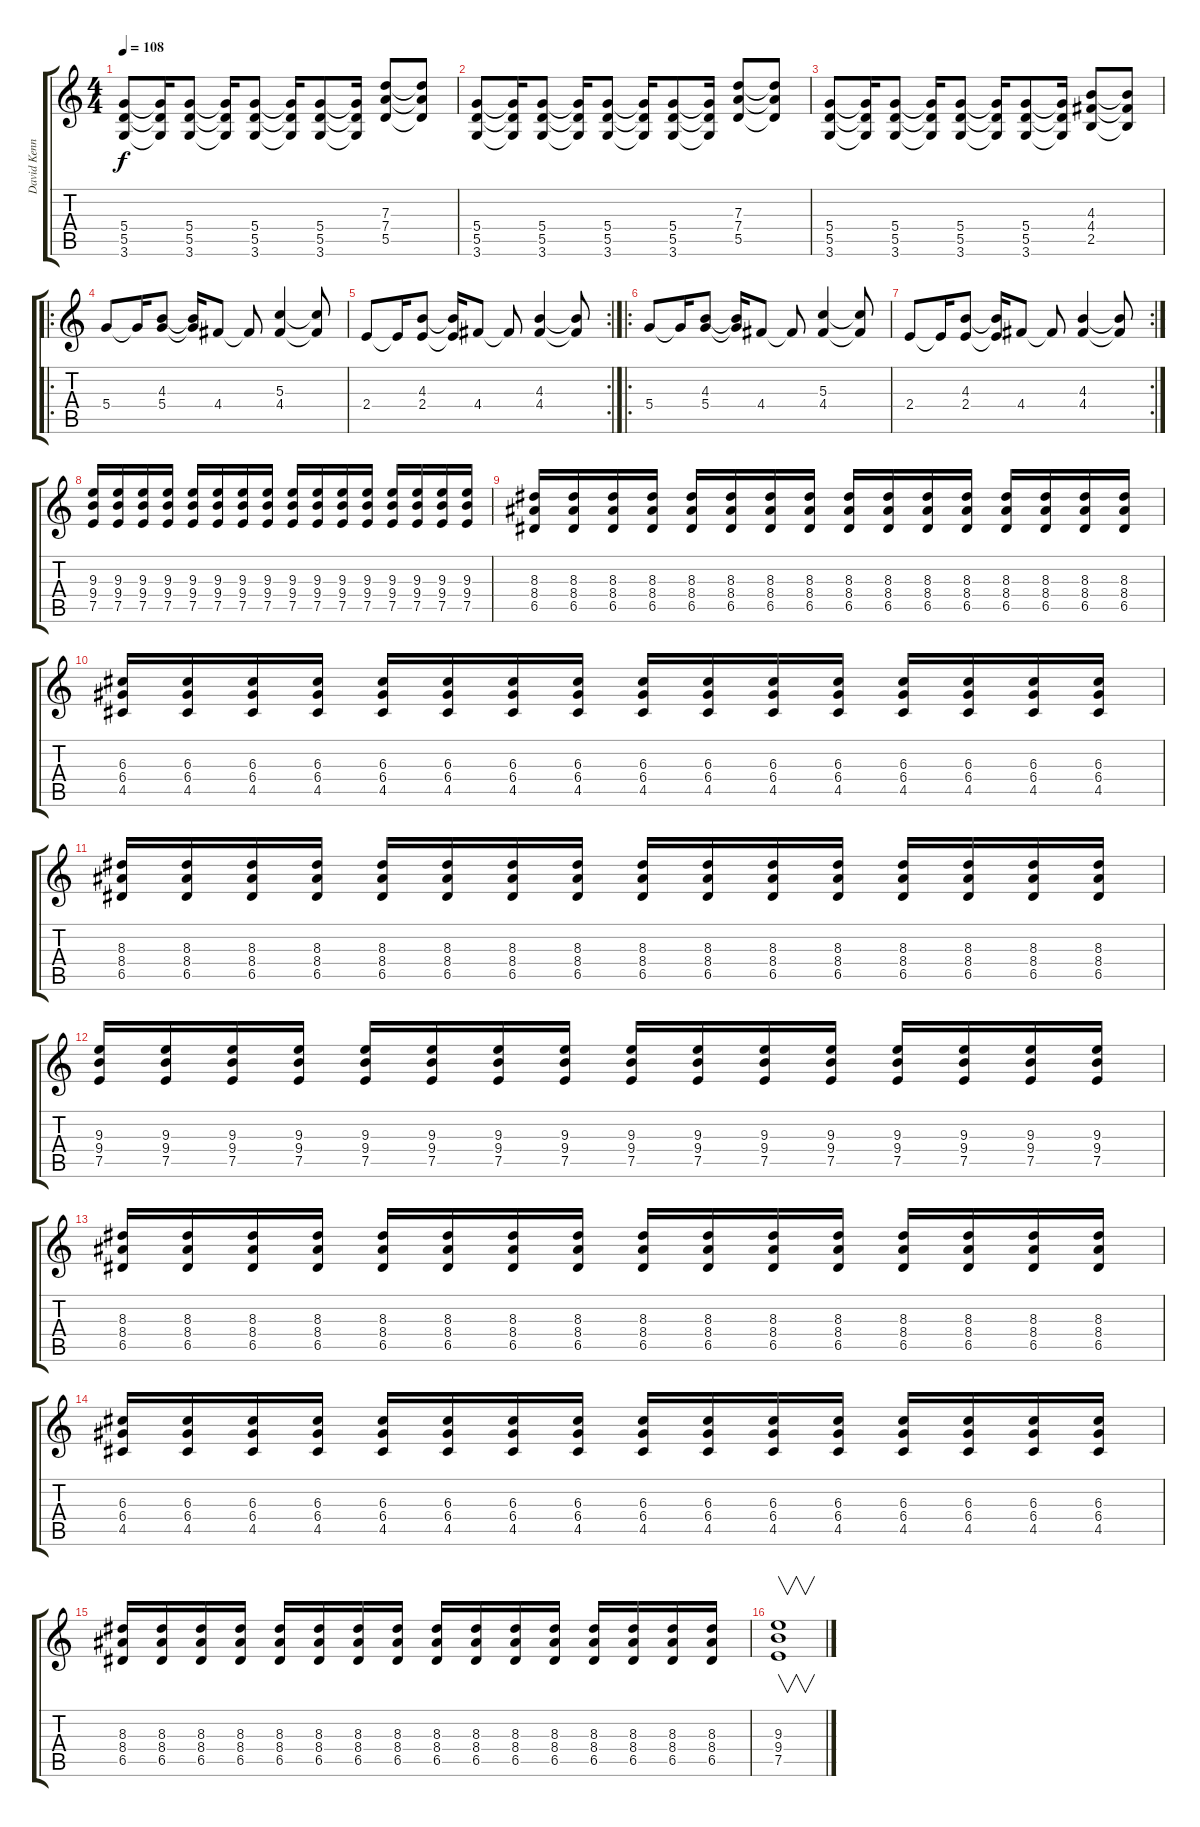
\track ("David Kennedy" "David Kenn") {instrument acousticguitarnylon}
\staff {score tabs}
\tuning (E4 B3 G3 D3 A2 E2) {hide}
\ts (4 4)
\tempo 108
\clef g2
\ks c
(5.4 5.5 3.6).8{dy f} (5.4{t} 5.5{t} 3.6{t}).16 (5.4 5.5 3.6).8 (5.4{t} 5.5{t} 3.6{t}).16 (5.4 5.5 3.6).8 (5.4{t} 5.5{t} 3.6{t}).16 (5.4 5.5 3.6).8 (5.4{t} 5.5{t} 3.6{t}).16 (7.3 7.4 5.5).8 (7.3{t} 7.4{t} 5.5{t}).8 |
(5.4 5.5 3.6).8 (5.4{t} 5.5{t} 3.6{t}).16 (5.4 5.5 3.6).8 (5.4{t} 5.5{t} 3.6{t}).16 (5.4 5.5 3.6).8 (5.4{t} 5.5{t} 3.6{t}).16 (5.4 5.5 3.6).8 (5.4{t} 5.5{t} 3.6{t}).16 (7.3 7.4 5.5).8 (7.3{t} 7.4{t} 5.5{t}).8 |
(5.4 5.5 3.6).8 (5.4{t} 5.5{t} 3.6{t}).16 (5.4 5.5 3.6).8 (5.4{t} 5.5{t} 3.6{t}).16 (5.4 5.5 3.6).8 (5.4{t} 5.5{t} 3.6{t}).16 (5.4 5.5 3.6).8 (5.4{t} 5.5{t} 3.6{t}).16 (4.3 4.4 2.5).8 (4.3{t} 4.4{t} 2.5{t}).8 |
\ro
5.4.8{instrument acousticguitarnylon} 5.4{t}.16 (4.3 5.4).8 (4.3{t} 5.4{t}).16 4.4.8 4.4{t}.8 (5.3 4.4).4 (5.3{t} 4.4{t}).8 |
\rc 2
2.4.8 2.4{t}.16 (4.3 2.4).8 (4.3{t} 2.4{t}).16 4.4.8 4.4{t}.8 (4.3 4.4).4 (4.3{t} 4.4{t}).8 |
\ro
5.4.8 5.4{t}.16 (4.3 5.4).8 (4.3{t} 5.4{t}).16 4.4.8 4.4{t}.8 (5.3 4.4).4 (5.3{t} 4.4{t}).8 |
\rc 2
2.4.8 2.4{t}.16 (4.3 2.4).8 (4.3{t} 2.4{t}).16 4.4.8 4.4{t}.8 (4.3 4.4).4 (4.3{t} 4.4{t}).8 |
(9.3 9.4 7.5).16{volume 8 instrument overdrivenguitar} (9.3 9.4 7.5).16 (9.3 9.4 7.5).16 (9.3 9.4 7.5).16 (9.3 9.4 7.5).16 (9.3 9.4 7.5).16 (9.3 9.4 7.5).16 (9.3 9.4 7.5).16 (9.3 9.4 7.5).16 (9.3 9.4 7.5).16 (9.3 9.4 7.5).16 (9.3 9.4 7.5).16 (9.3 9.4 7.5).16 (9.3 9.4 7.5).16 (9.3 9.4 7.5).16 (9.3 9.4 7.5).16 |
(8.3 8.4 6.5).16 (8.3 8.4 6.5).16 (8.3 8.4 6.5).16 (8.3 8.4 6.5).16 (8.3 8.4 6.5).16 (8.3 8.4 6.5).16 (8.3 8.4 6.5).16 (8.3 8.4 6.5).16 (8.3 8.4 6.5).16 (8.3 8.4 6.5).16 (8.3 8.4 6.5).16 (8.3 8.4 6.5).16 (8.3 8.4 6.5).16 (8.3 8.4 6.5).16 (8.3 8.4 6.5).16 (8.3 8.4 6.5).16 |
(6.3 6.4 4.5).16 (6.3 6.4 4.5).16 (6.3 6.4 4.5).16 (6.3 6.4 4.5).16 (6.3 6.4 4.5).16 (6.3 6.4 4.5).16 (6.3 6.4 4.5).16 (6.3 6.4 4.5).16 (6.3 6.4 4.5).16 (6.3 6.4 4.5).16 (6.3 6.4 4.5).16 (6.3 6.4 4.5).16 (6.3 6.4 4.5).16 (6.3 6.4 4.5).16 (6.3 6.4 4.5).16 (6.3 6.4 4.5).16 |
(8.3 8.4 6.5).16 (8.3 8.4 6.5).16 (8.3 8.4 6.5).16 (8.3 8.4 6.5).16 (8.3 8.4 6.5).16 (8.3 8.4 6.5).16 (8.3 8.4 6.5).16 (8.3 8.4 6.5).16 (8.3 8.4 6.5).16 (8.3 8.4 6.5).16 (8.3 8.4 6.5).16 (8.3 8.4 6.5).16 (8.3 8.4 6.5).16 (8.3 8.4 6.5).16 (8.3 8.4 6.5).16 (8.3 8.4 6.5).16 |
(9.3 9.4 7.5).16{volume 8 instrument overdrivenguitar} (9.3 9.4 7.5).16 (9.3 9.4 7.5).16 (9.3 9.4 7.5).16 (9.3 9.4 7.5).16 (9.3 9.4 7.5).16 (9.3 9.4 7.5).16 (9.3 9.4 7.5).16 (9.3 9.4 7.5).16 (9.3 9.4 7.5).16 (9.3 9.4 7.5).16 (9.3 9.4 7.5).16 (9.3 9.4 7.5).16 (9.3 9.4 7.5).16 (9.3 9.4 7.5).16 (9.3 9.4 7.5).16 |
(8.3 8.4 6.5).16 (8.3 8.4 6.5).16 (8.3 8.4 6.5).16 (8.3 8.4 6.5).16 (8.3 8.4 6.5).16 (8.3 8.4 6.5).16 (8.3 8.4 6.5).16 (8.3 8.4 6.5).16 (8.3 8.4 6.5).16 (8.3 8.4 6.5).16 (8.3 8.4 6.5).16 (8.3 8.4 6.5).16 (8.3 8.4 6.5).16 (8.3 8.4 6.5).16 (8.3 8.4 6.5).16 (8.3 8.4 6.5).16 |
(6.3 6.4 4.5).16 (6.3 6.4 4.5).16 (6.3 6.4 4.5).16 (6.3 6.4 4.5).16 (6.3 6.4 4.5).16 (6.3 6.4 4.5).16 (6.3 6.4 4.5).16 (6.3 6.4 4.5).16 (6.3 6.4 4.5).16 (6.3 6.4 4.5).16 (6.3 6.4 4.5).16 (6.3 6.4 4.5).16 (6.3 6.4 4.5).16 (6.3 6.4 4.5).16 (6.3 6.4 4.5).16 (6.3 6.4 4.5).16 |
(8.3 8.4 6.5).16 (8.3 8.4 6.5).16 (8.3 8.4 6.5).16 (8.3 8.4 6.5).16 (8.3 8.4 6.5).16 (8.3 8.4 6.5).16 (8.3 8.4 6.5).16 (8.3 8.4 6.5).16 (8.3 8.4 6.5).16 (8.3 8.4 6.5).16 (8.3 8.4 6.5).16 (8.3 8.4 6.5).16 (8.3 8.4 6.5).16 (8.3 8.4 6.5).16 (8.3 8.4 6.5).16 (8.3 8.4 6.5).16 |
(9.3 9.4 7.5).1{v volume 6}
